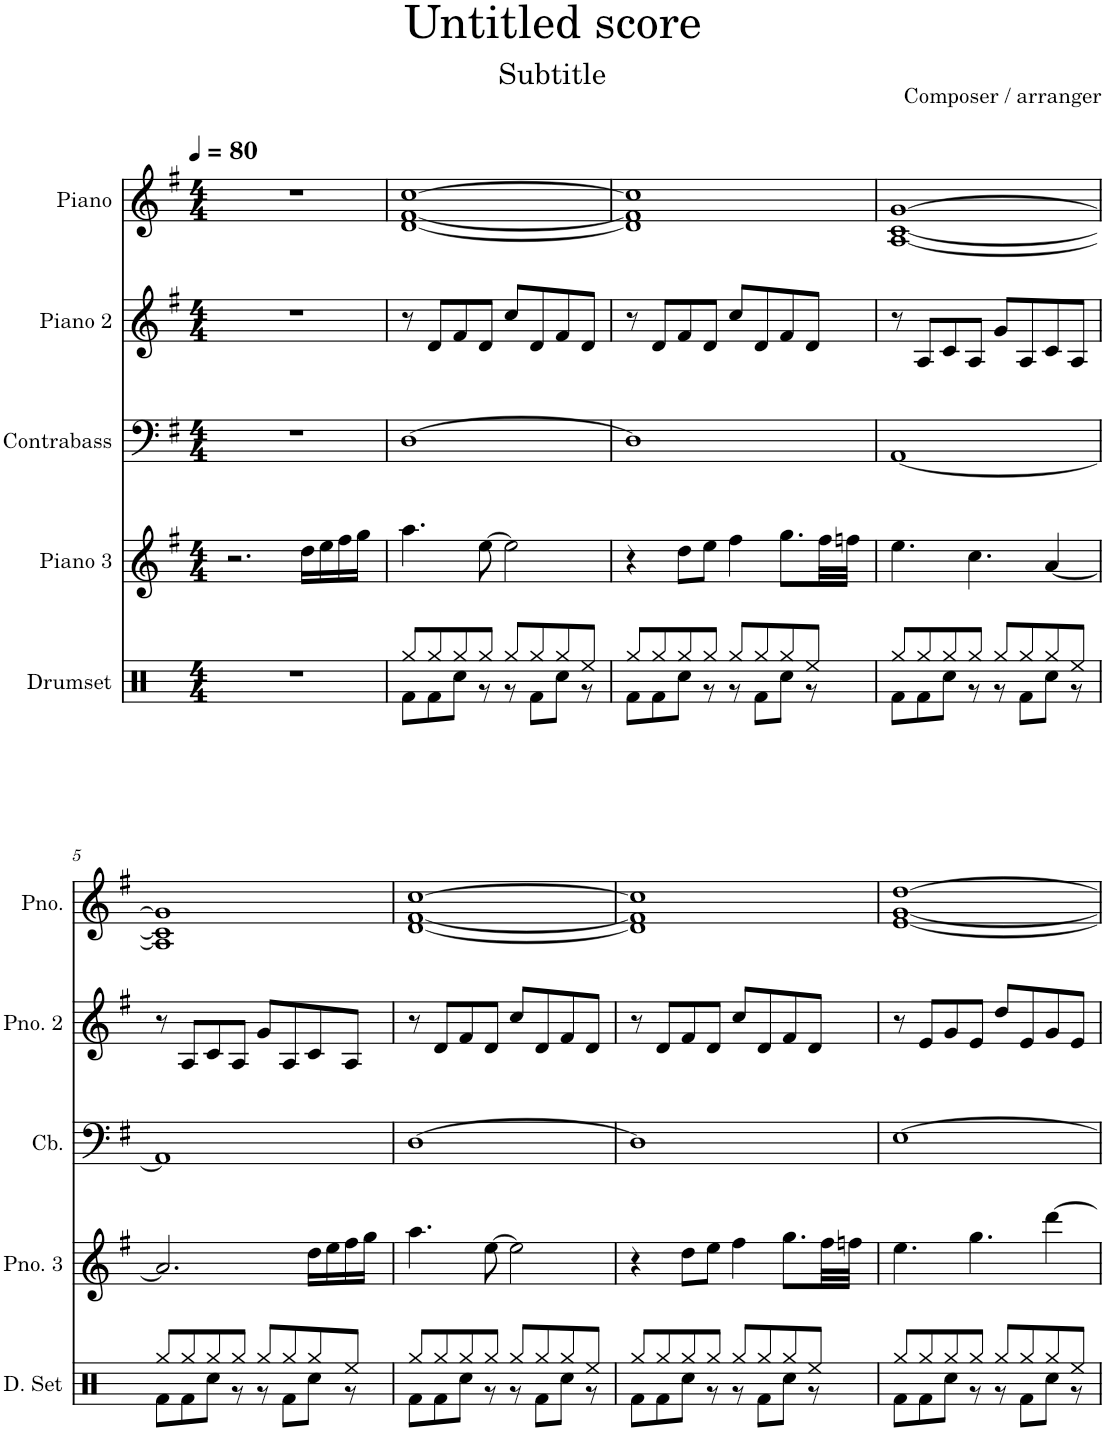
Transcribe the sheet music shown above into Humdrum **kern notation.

**kern	**kern	**kern	**kern	**kern
*part5	*part4	*part3	*part2	*part1
*staff5	*staff4	*staff3	*staff2	*staff1
*I"Drumset	*I"Piano 3	*I"Contrabass	*I"Piano 2	*I"Piano
*I'D. Set	*I'Pno. 3	*I'Cb.	*I'Pno. 2	*I'Pno.
*clefX	*clefG2	*clefF4	*clefG2	*clefG2
*	*	*Trd7c12	*	*
*k[]	*k[f#]	*k[f#]	*k[f#]	*k[f#]
*M4/4	*M4/4	*M4/4	*M4/4	*M4/4
*MM80	*MM80	*MM80	*MM80	*MM80
=1	=1	=1	=1	=1
1r	2.r	1r	1r	1r
.	16dd\LL	.	.	.
.	16ee\	.	.	.
.	16ff#\	.	.	.
.	16gg\JJ	.	.	.
=2	=2	=2	=2	=2
*^	*	*	*	*
8Rgg/L	8Rf\L	4.aa\	[1D	8r	[1d [1f# [1cc
8Rgg/	8Rf\	.	.	8d/L	.
8Rgg/	8Rcc\J	.	.	8f#/	.
8Rgg/J	8r	[8ee\	.	8d/J	.
8Rgg/L	8r	2ee\]	.	8cc/L	.
8Rgg/	8Rf\L	.	.	8d/	.
8Rgg/	8Rcc\J	.	.	8f#/	.
8Ree/J	8r	.	.	8d/J	.
=3	=3	=3	=3	=3	=3
8Rgg/L	8Rf\L	4r	1D]	8r	1d] 1f#] 1cc]
8Rgg/	8Rf\	.	.	8d/L	.
8Rgg/	8Rcc\J	8dd\L	.	8f#/	.
8Rgg/J	8r	8ee\J	.	8d/J	.
8Rgg/L	8r	4ff#\	.	8cc/L	.
8Rgg/	8Rf\L	.	.	8d/	.
8Rgg/	8Rcc\J	8.gg\L	.	8f#/	.
8Ree/J	8r	.	.	8d/J	.
.	.	32ff#\LL	.	.	.
.	.	32ffn\JJJ	.	.	.
=4	=4	=4	=4	=4	=4
8Rgg/L	8Rf\L	4.ee\	[1AA	8r	[1A [1c [1g
8Rgg/	8Rf\	.	.	8A/L	.
8Rgg/	8Rcc\J	.	.	8c/	.
8Rgg/J	8r	4.cc\	.	8A/J	.
8Rgg/L	8r	.	.	8g/L	.
8Rgg/	8Rf\L	.	.	8A/	.
8Rgg/	8Rcc\J	[4a/	.	8c/	.
8Ree/J	8r	.	.	8A/J	.
!!LO:LB:g=z
=5	=5	=5	=5	=5	=5
8Rgg/L	8Rf\L	2.a/]	1AA]	8r	1A] 1c] 1g]
8Rgg/	8Rf\	.	.	8A/L	.
8Rgg/	8Rcc\J	.	.	8c/	.
8Rgg/J	8r	.	.	8A/J	.
8Rgg/L	8r	.	.	8g/L	.
8Rgg/	8Rf\L	.	.	8A/	.
8Rgg/	8Rcc\J	16dd\LL	.	8c/	.
.	.	16ee\	.	.	.
8Ree/J	8r	16ff#\	.	8A/J	.
.	.	16gg\JJ	.	.	.
=6	=6	=6	=6	=6	=6
8Rgg/L	8Rf\L	4.aa\	[1D	8r	[1d [1f# [1cc
8Rgg/	8Rf\	.	.	8d/L	.
8Rgg/	8Rcc\J	.	.	8f#/	.
8Rgg/J	8r	[8ee\	.	8d/J	.
8Rgg/L	8r	2ee\]	.	8cc/L	.
8Rgg/	8Rf\L	.	.	8d/	.
8Rgg/	8Rcc\J	.	.	8f#/	.
8Ree/J	8r	.	.	8d/J	.
=7	=7	=7	=7	=7	=7
8Rgg/L	8Rf\L	4r	1D]	8r	1d] 1f#] 1cc]
8Rgg/	8Rf\	.	.	8d/L	.
8Rgg/	8Rcc\J	8dd\L	.	8f#/	.
8Rgg/J	8r	8ee\J	.	8d/J	.
8Rgg/L	8r	4ff#\	.	8cc/L	.
8Rgg/	8Rf\L	.	.	8d/	.
8Rgg/	8Rcc\J	8.gg\L	.	8f#/	.
8Ree/J	8r	.	.	8d/J	.
.	.	32ff#\LL	.	.	.
.	.	32ffn\JJJ	.	.	.
=8	=8	=8	=8	=8	=8
8Rgg/L	8Rf\L	4.ee\	[1E	8r	[1e [1g [1dd
8Rgg/	8Rf\	.	.	8e/L	.
8Rgg/	8Rcc\J	.	.	8g/	.
8Rgg/J	8r	4.gg\	.	8e/J	.
8Rgg/L	8r	.	.	8dd/L	.
8Rgg/	8Rf\L	.	.	8e/	.
8Rgg/	8Rcc\J	[4ddd\	.	8g/	.
8Ree/J	8r	.	.	8e/J	.
*v	*v	*	*	*	*
=	=	=	=	=
*-	*-	*-	*-	*-
